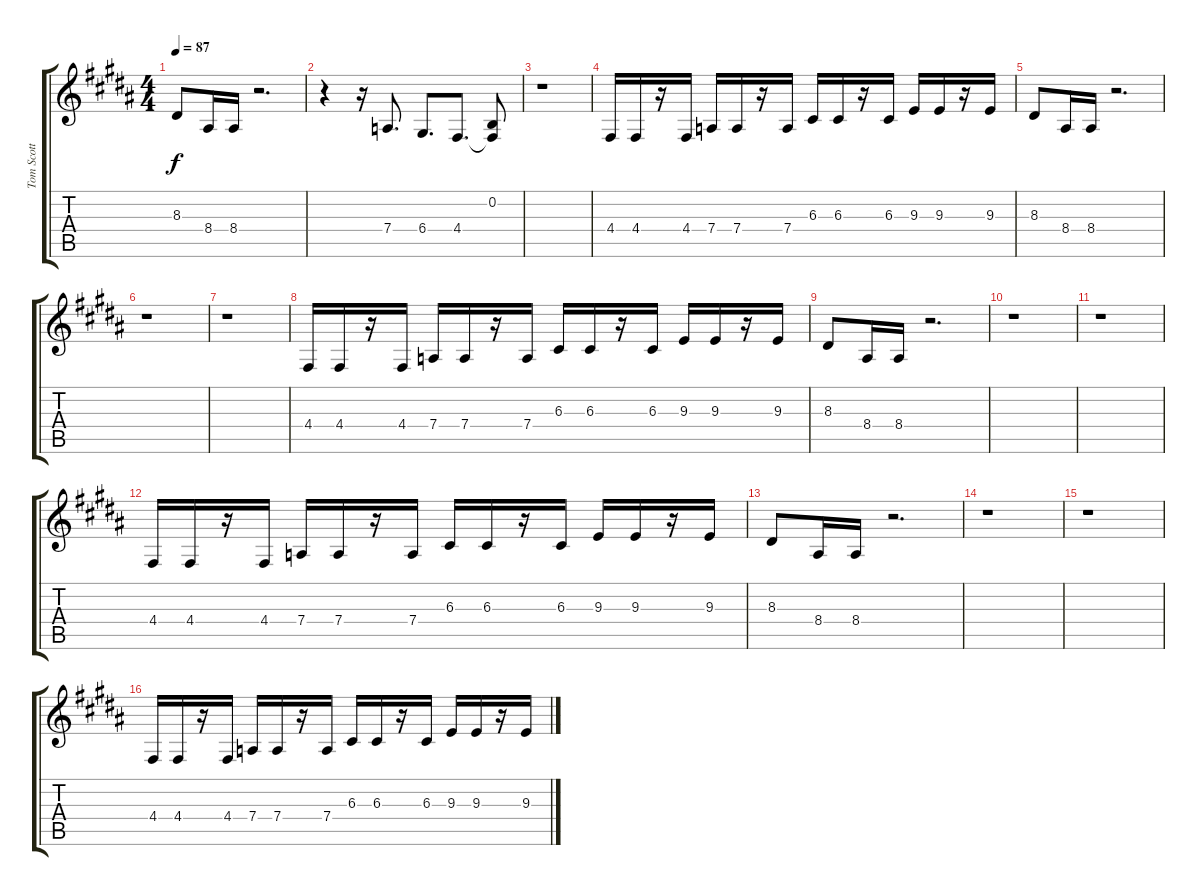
\track ("Tom Scott (Saxophone)" "Tom Scott ") {instrument altosax}
\staff {score tabs}
\tuning (E4 B3 G3 D3 A2 E2) {hide}
\ts (4 4)
\tempo 87
\clef g2
\ks b
8.3.8{dy f} 8.4.16 8.4.16 r.2{d} |
r.4 r.16 7.4.8{d} 6.4.8{d} 4.4.8{d} (0.2 4.4{t}).8 |
r.1 |
4.4.16 4.4.16 r.16 4.4.16 7.4.16 7.4.16 r.16 7.4.16 6.3.16 6.3.16 r.16 6.3.16 9.3.16 9.3.16 r.16 9.3.16 |
8.3.8 8.4.16 8.4.16 r.2{d} |
r.1 |
r.1 |
4.4.16 4.4.16 r.16 4.4.16 7.4.16 7.4.16 r.16 7.4.16 6.3.16 6.3.16 r.16 6.3.16 9.3.16 9.3.16 r.16 9.3.16 |
8.3.8 8.4.16 8.4.16 r.2{d} |
r.1 |
r.1 |
4.4.16 4.4.16 r.16 4.4.16 7.4.16 7.4.16 r.16 7.4.16 6.3.16 6.3.16 r.16 6.3.16 9.3.16 9.3.16 r.16 9.3.16 |
8.3.8 8.4.16 8.4.16 r.2{d} |
r.1 |
r.1 |
4.4.16 4.4.16 r.16 4.4.16 7.4.16 7.4.16 r.16 7.4.16 6.3.16 6.3.16 r.16 6.3.16 9.3.16 9.3.16 r.16 9.3.16
